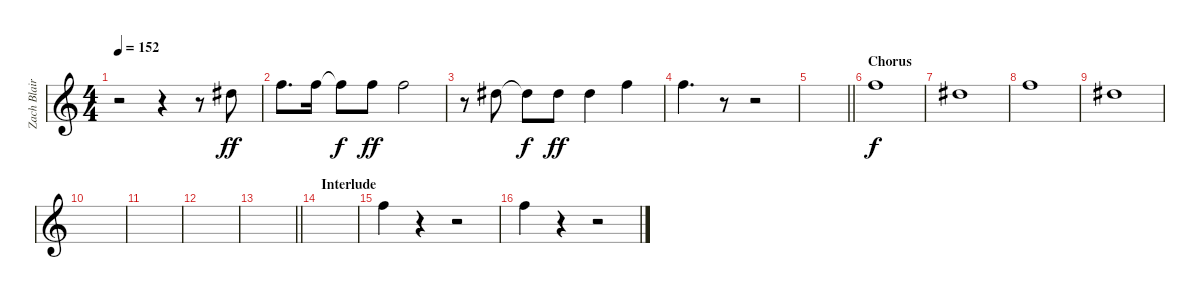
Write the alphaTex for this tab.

\track ("Zach Blair - Vocals" "Zach Blair") {instrument distortionguitar}
\staff {score}
\tuning (E4 B3 G3 D3 A2 E2) {hide}
\ts (4 4)
\tempo 152
\clef g2
\ks c
r.2{dy ff} r.4 r.8 4.2.8 |
6.2.8{d} 6.2.16 6.2{t}.8{dy f} 6.2.8{dy ff} 6.2.2 |
r.8 4.2.8 4.2{t}.8{dy f} 4.2.8{dy ff} 4.2.4 6.2.4 |
6.2.4{d} r.8 r.2 |
\barLineRight lightlight
|
\section ("" "Chorus")
6.2.1{dy f} |
4.2.1 |
6.2.1 |
4.2.1 |
|
|
|
\barLineRight lightlight
|
\section ("" "Interlude")
|
10.3.4 r.4 r.2 |
10.3.4 r.4 r.2
